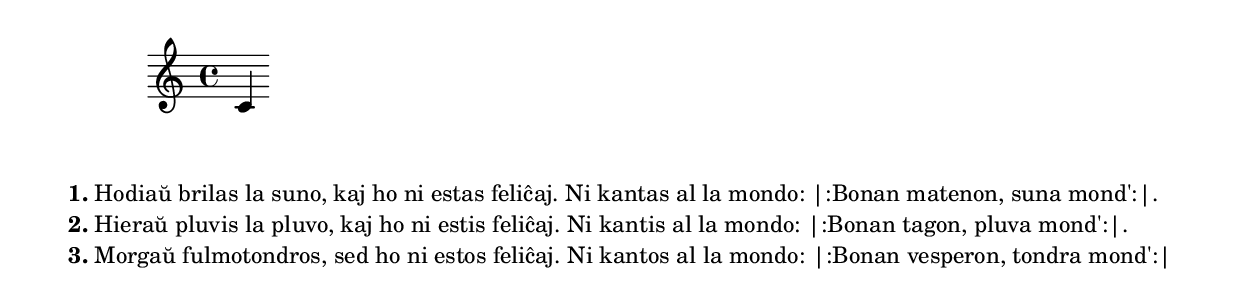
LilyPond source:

\tocItem \markup "Veterokanto"
\score {
	\header {
	title = "Veterokanto"
%	subtitle = "Originala titolo: Meine Oma fährt im Hühnerstall Motorrad"
%	subsubtitle = "Tradukis"
	}
<<
\new Staff {c'4}
>>
}

\markup {
% \combine \null \vspace #0.3 % adds vertical spacing between verses
      
 \fill-line {
    % \hspace #0.1 % moves the column off the left margin;
     % can be removed if space on the page is tight
     \column {
      \line { \bold "1."
        \column {
		"Hodiaŭ brilas la suno, kaj ho ni estas feliĉaj.
Ni kantas al la mondo: |:Bonan matenon, suna mond':|."

           } % column
      } % line
	  %\combine \null \vspace #0.1 % adds vertical spacing between verses
      \line { \bold "2."
        \column {
		"Hieraŭ pluvis la pluvo, kaj ho ni estis feliĉaj.
Ni kantis al la mondo: |:Bonan tagon, pluva mond':|."
        } % column
      } % line
      %\combine \null \vspace #0.1 % adds vertical spacing between verses
      \line { \bold "3."
        \column {
		"Morgaŭ fulmotondros, sed ho ni estos feliĉaj.
Ni kantos al la mondo: |:Bonan vesperon, tondra mond':|"
 \combine \null \vspace #0.5 % adds vertical spacing between verses

} % column
      } % line
    } % fill-line
    }
} % markup	
